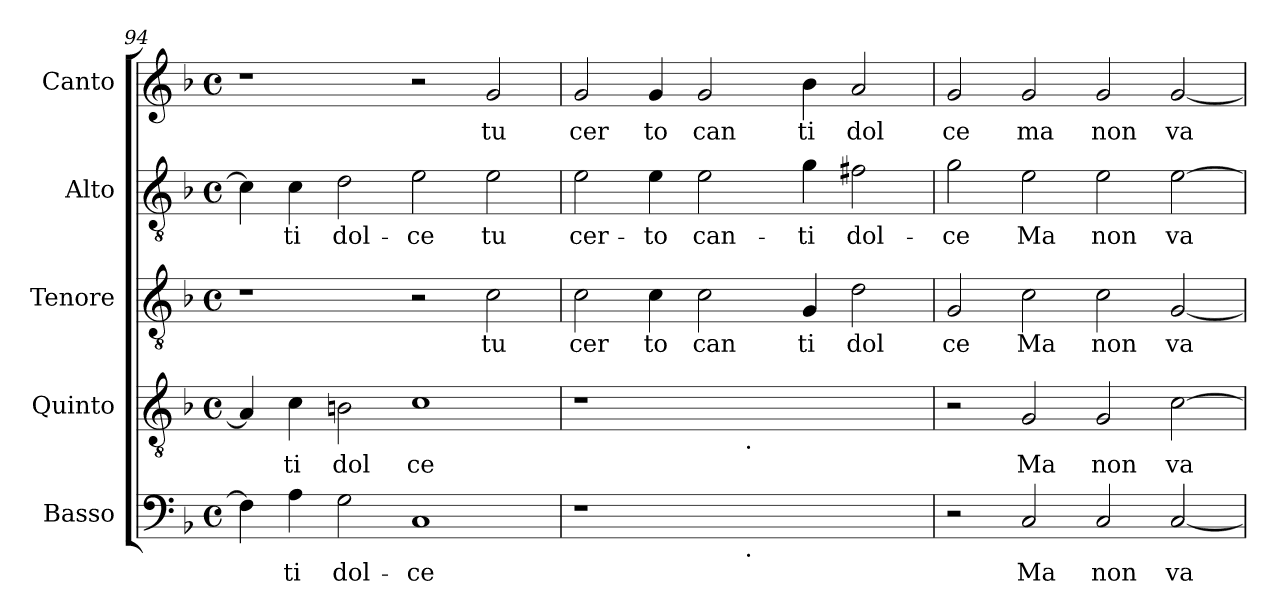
**kern	**text	**kern	**text	**kern	**text	**kern	**text	**kern	**text
*part5	*part5	*part4	*part4	*part3	*part3	*part2	*part2	*part1	*part1
*staff5	*staff5	*staff4	*staff4	*staff3	*staff3	*staff2	*staff2	*staff1	*staff1
*I"Basso	*	*I"Quinto	*	*I"Tenore	*	*I"Alto	*	*I"Canto	*
*clefF4	*	*clefGv2	*	*clefGv2	*	*clefGv2	*	*clefG2	*
*k[b-]	*	*k[b-]	*	*k[b-]	*	*k[b-]	*	*k[b-]	*
*F:	*	*F:	*	*F:	*	*F:	*	*F:	*
*M4/4	*	*M4/4	*	*M4/4	*	*M4/4	*	*M4/4	*
*met(c)	*	*met(c)	*	*met(c)	*	*met(c)	*	*met(c)	*
=94	=94	=94	=94	=94	=94	=94	=94	=94	=94
!	!LO:LY:b:cj	!	!LO:LY:b:cj	!	!	!	!LO:LY:b:cj	!	!
4F\]	--	4A/]	.	1r	.	4c\]	--	1r	.
!	!LO:LY:b:cj	!	!LO:LY:b:cj	!	!	!	!LO:LY:b:cj	!	!
4A\	-ti	4c\	ti	.	.	4c\	-ti	.	.
!	!LO:LY:b:cj	!	!LO:LY:b:cj	!	!	!	!LO:LY:b:cj	!	!
2G\	dol-	2Bn\	dol	.	.	2d\	dol-	.	.
!	!LO:LY:b:cj	!	!LO:LY:b:cj	!	!	!	!LO:LY:b:cj	!	!
1C	-ce	1c	ce	2r	.	2e\	-ce	2r	.
!	!	!	!	!	!LO:LY:b:cj	!	!LO:LY:b:cj	!	!LO:LY:b:cj
.	.	.	.	2c\	tu	2e\	tu	2g/	tu
=95	=95	=95	=95	=95	=95	=95	=95	=95	=95
!	!	!	!	!	!LO:LY:b:cj	!	!LO:LY:b:cj	!	!LO:LY:b:cj
*^	*	*^	*	*	*	*	*	*	*
1r	2ryy	.	1r	2ryy	.	2c\	cer	2e\	cer-	2g/	cer
!	!	!	!	!	!	!	!LO:LY:b:cj	!	!LO:LY:b:cj	!	!LO:LY:b:cj
.	4ryy	.	.	4ryy	.	4c\	to	4e\	-to	4g/	to
!	!	!	!	!	!	!	!LO:LY:b:cj	!	!LO:LY:b:cj	!	!LO:LY:b:cj
.	8...ryy	.	.	8...ryy	.	2c\	can	2e\	can-	2g/	can
!	!	!	!	!LO:TX:b:t=.	!	!	!	!	!	!	!
!	!LO:TX:b:t=.	!	!	!	!	!	!	!	!	!	!
.	1ryy	.	.	1ryy	.	.	.	.	.	.	.
1ryy	.	.	1ryy	.	.	.	.	.	.	.	.
!	!	!	!	!	!	!	!LO:LY:b:cj	!	!LO:LY:b:cj	!	!LO:LY:b:cj
.	.	.	.	.	.	4G/	ti	4g\	-ti	4b-\	ti
!	!	!	!	!	!	!	!LO:LY:b:cj	!	!LO:LY:b:cj	!	!LO:LY:b:cj
.	.	.	.	.	.	2d\	dol	2f#X\	dol-	2a/	dol
.	64ryy	.	.	64ryy	.	.	.	.	.	.	.
=96	=96	=96	=96	=96	=96	=96	=96	=96	=96	=96	=96
!	!	!	!	!	!	!	!LO:LY:b:cj	!	!LO:LY:b:cj	!	!LO:LY:b:cj
*v	*v	*	*	*	*	*	*	*	*	*	*
*	*	*v	*v	*	*	*	*	*	*	*
2r	.	2r	.	2G/	ce	2g\	-ce	2g/	ce
!	!LO:LY:b:cj	!	!LO:LY:b:cj	!	!LO:LY:b:cj	!	!LO:LY:b:cj	!	!LO:LY:b:cj
2C/	Ma	2G/	Ma	2c\	Ma	2e\	Ma	2g/	ma
!	!LO:LY:b:cj	!	!LO:LY:b:cj	!	!LO:LY:b:cj	!	!LO:LY:b:cj	!	!LO:LY:b:cj
2C/	non	2G/	non	2c\	non	2e\	non	2g/	non
!	!LO:LY:b:cj	!	!LO:LY:b:cj	!	!LO:LY:b:cj	!	!LO:LY:b:cj	!	!LO:LY:b:cj
[<2C/	va-	[>2c\	va	[<2G/	va	[>2e\	va-	[<2g/	va
=	=	=	=	=	=	=	=	=	=
*-	*-	*-	*-	*-	*-	*-	*-	*-	*-
